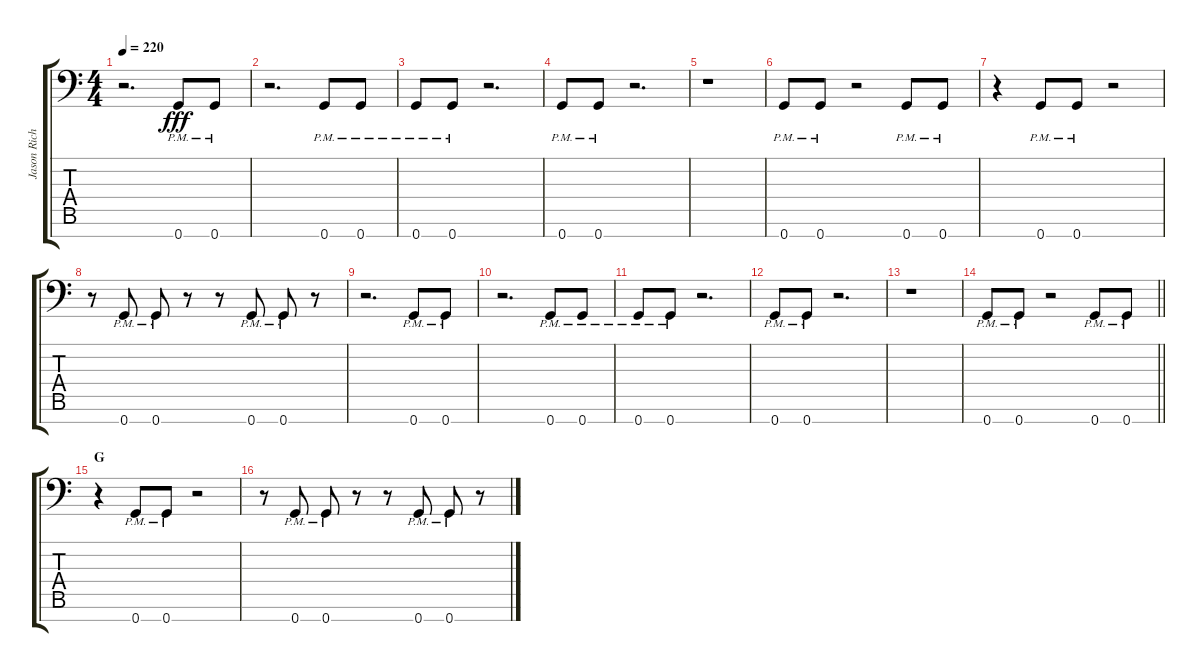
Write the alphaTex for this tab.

\track ("Jason Richardson - Guitar" "Jason Rich") {instrument distortionguitar}
\staff {score tabs}
\tuning (D4 A3 F3 C3 G2 D2 G1) {hide}
\ts (4 4)
\tempo 220
\clef f4
\ks c
r.2{d dy fff} 0.7{pm}.8 0.7{pm}.8 |
r.2{d} 0.7{pm}.8 0.7{pm}.8 |
0.7{pm}.8 0.7{pm}.8 r.2{d} |
0.7{pm}.8 0.7{pm}.8 r.2{d} |
r.1 |
0.7{pm}.8 0.7{pm}.8 r.2 0.7{pm}.8 0.7{pm}.8 |
r.4 0.7{pm}.8 0.7{pm}.8 r.2 |
r.8 0.7{pm}.8 0.7{pm}.8 r.8 r.8 0.7{pm}.8 0.7{pm}.8 r.8 |
r.2{d} 0.7{pm}.8 0.7{pm}.8 |
r.2{d} 0.7{pm}.8 0.7{pm}.8 |
0.7{pm}.8 0.7{pm}.8 r.2{d} |
0.7{pm}.8 0.7{pm}.8 r.2{d} |
r.1 |
\barLineRight lightlight
0.7{pm}.8 0.7{pm}.8 r.2 0.7{pm}.8 0.7{pm}.8 |
\section ("" "G")
r.4 0.7{pm}.8 0.7{pm}.8 r.2 |
r.8 0.7{pm}.8 0.7{pm}.8 r.8 r.8 0.7{pm}.8 0.7{pm}.8 r.8
